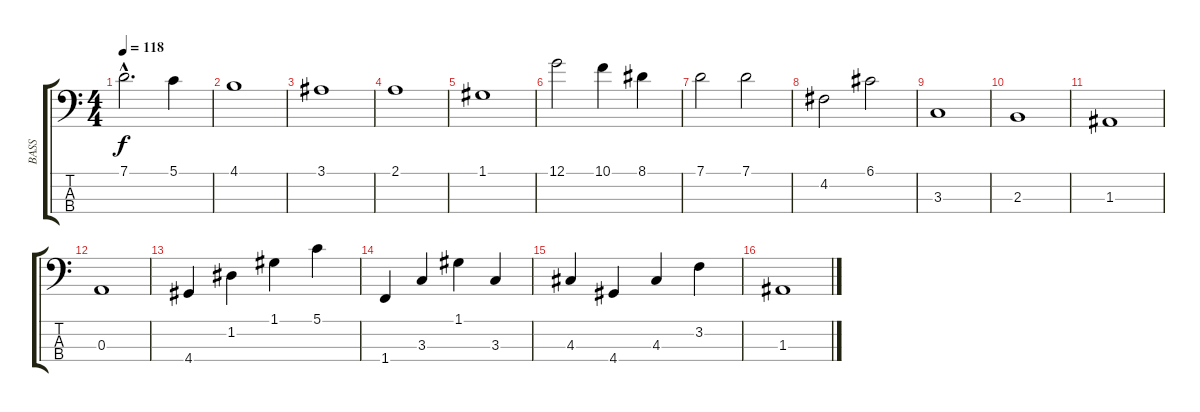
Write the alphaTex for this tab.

\track ("BASS" "BASS") {instrument acousticbass}
\staff {score tabs}
\tuning (G2 D2 A1 E1) {hide}
\ts (4 4)
\tempo 118
\clef f4
\ks c
7.1{hac}.2{d dy f instrument acousticbass} 5.1.4 |
4.1.1 |
3.1.1 |
2.1.1 |
1.1.1 |
12.1.2 10.1.4 8.1.4 |
7.1.2 7.1.2 |
4.2.2 6.1.2 |
3.3.1 |
2.3.1 |
1.3.1 |
0.3.1 |
4.4.4 1.2.4 1.1.4 5.1.4 |
1.4.4 3.3.4 1.1.4 3.3.4 |
4.3.4 4.4.4 4.3.4 3.2.4 |
1.3.1
